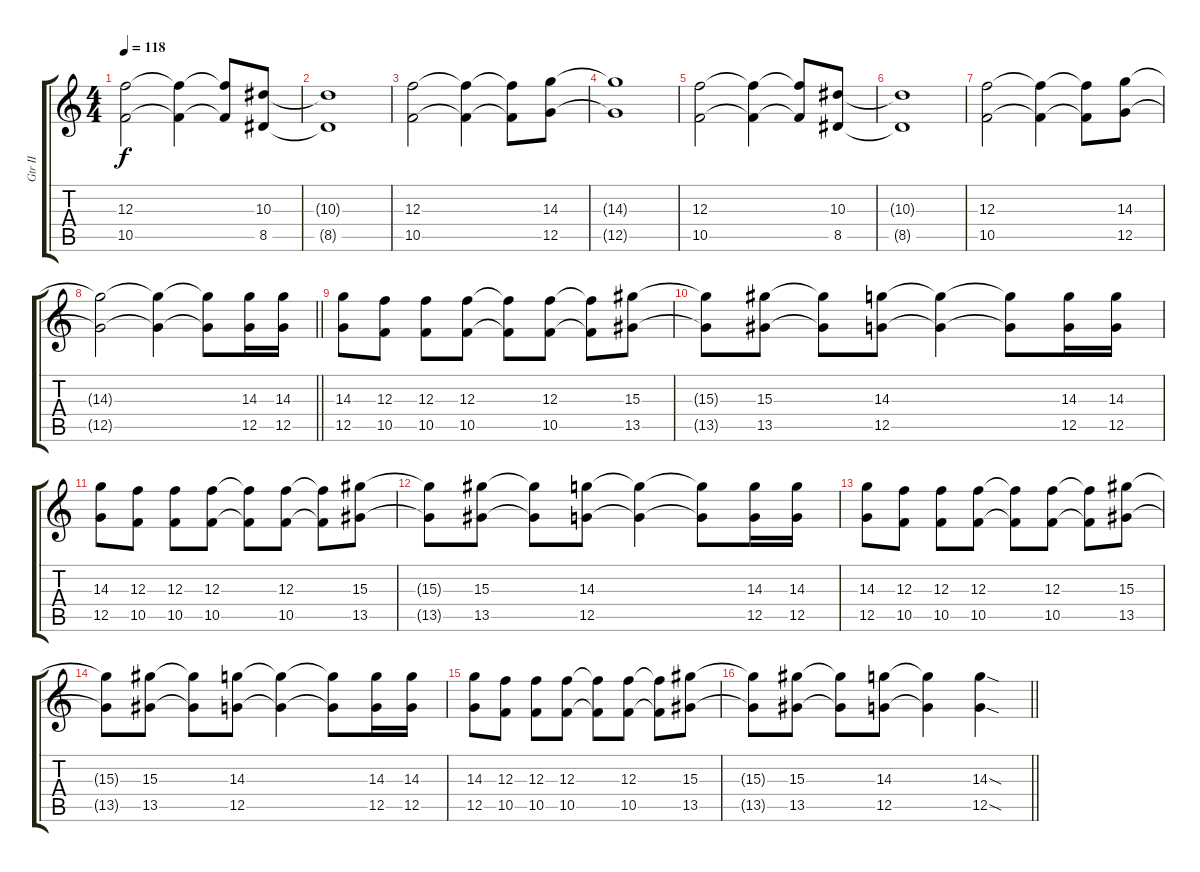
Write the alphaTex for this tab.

\track ("Gtr II" "Gtr II") {instrument overdrivenguitar}
\staff {score tabs}
\tuning (D4 A3 F3 C3 G2 C2) {hide}
\ts (4 4)
\tempo 118
\clef g2
\ks c
(12.3 10.5).2{dy f} (12.3{t} 10.5{t}).4 (12.3{t} 10.5{t}).8 (10.3 8.5).8 |
(10.3{t} 8.5{t}).1 |
(12.3 10.5).2 (12.3{t} 10.5{t}).4 (12.3{t} 10.5{t}).8 (14.3 12.5).8 |
(14.3{t} 12.5{t}).1 |
(12.3 10.5).2 (12.3{t} 10.5{t}).4 (12.3{t} 10.5{t}).8 (10.3 8.5).8 |
(10.3{t} 8.5{t}).1 |
(12.3 10.5).2 (12.3{t} 10.5{t}).4 (12.3{t} 10.5{t}).8 (14.3 12.5).8 |
\barLineRight lightlight
(14.3{t} 12.5{t}).2 (14.3{t} 12.5{t}).4 (14.3{t} 12.5{t}).8 (14.3 12.5).16 (14.3 12.5).16 |
(14.3 12.5).8 (12.3 10.5).8 (12.3 10.5).8 (12.3 10.5).8 (12.3{t} 10.5{t}).8 (12.3 10.5).8 (12.3{t} 10.5{t}).8 (15.3 13.5).8 |
(15.3{t} 13.5{t}).8 (15.3 13.5).8 (15.3{t} 13.5{t}).8 (14.3 12.5).8 (14.3{t} 12.5{t}).4 (14.3{t} 12.5{t}).8 (14.3 12.5).16 (14.3 12.5).16 |
(14.3 12.5).8 (12.3 10.5).8 (12.3 10.5).8 (12.3 10.5).8 (12.3{t} 10.5{t}).8 (12.3 10.5).8 (12.3{t} 10.5{t}).8 (15.3 13.5).8 |
(15.3{t} 13.5{t}).8 (15.3 13.5).8 (15.3{t} 13.5{t}).8 (14.3 12.5).8 (14.3{t} 12.5{t}).4 (14.3{t} 12.5{t}).8 (14.3 12.5).16 (14.3 12.5).16 |
(14.3 12.5).8 (12.3 10.5).8 (12.3 10.5).8 (12.3 10.5).8 (12.3{t} 10.5{t}).8 (12.3 10.5).8 (12.3{t} 10.5{t}).8 (15.3 13.5).8 |
(15.3{t} 13.5{t}).8 (15.3 13.5).8 (15.3{t} 13.5{t}).8 (14.3 12.5).8 (14.3{t} 12.5{t}).4 (14.3{t} 12.5{t}).8 (14.3 12.5).16 (14.3 12.5).16 |
(14.3 12.5).8 (12.3 10.5).8 (12.3 10.5).8 (12.3 10.5).8 (12.3{t} 10.5{t}).8 (12.3 10.5).8 (12.3{t} 10.5{t}).8 (15.3 13.5).8 |
\barLineRight lightlight
(15.3{t} 13.5{t}).8 (15.3 13.5).8 (15.3{t} 13.5{t}).8 (14.3 12.5).8 (14.3{t} 12.5{t}).4 (14.3{sod} 12.5{sod}).4
